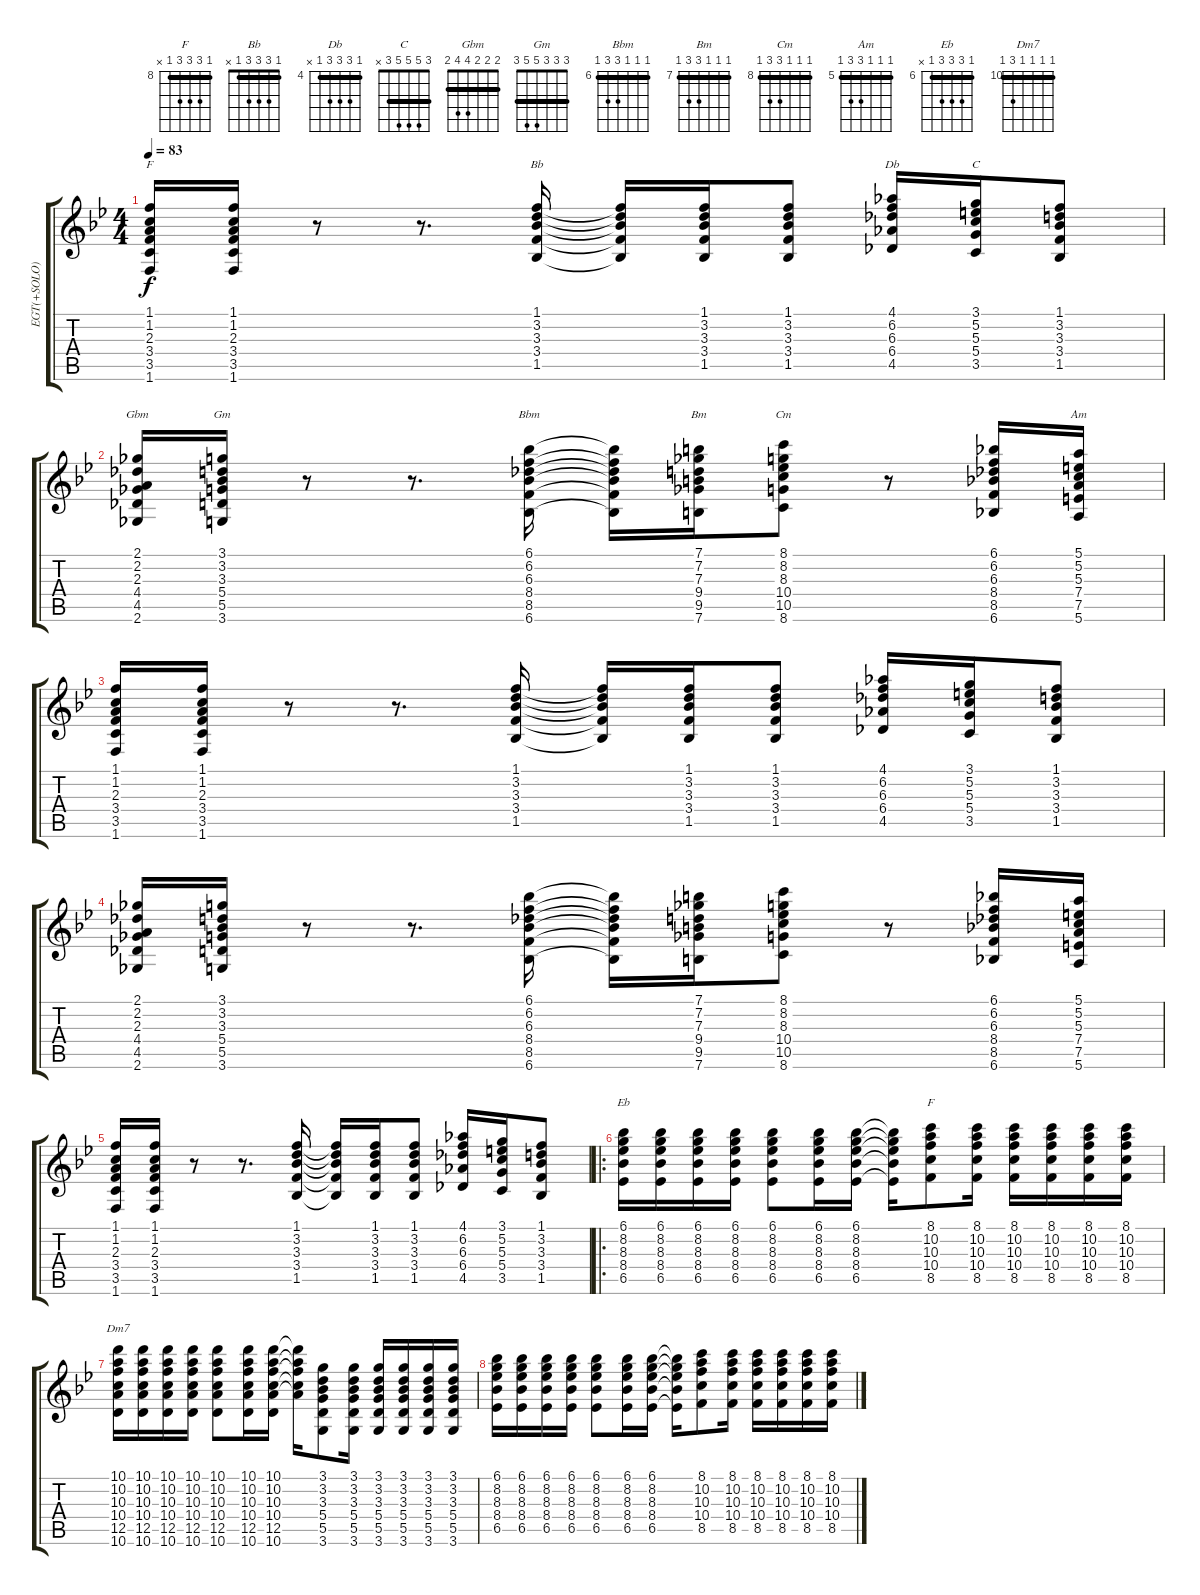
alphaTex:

\track ("EGT(+SOLO)" "EGT(+SOLO)") {instrument distortionguitar}
\staff {score tabs}
\tuning (E4 B3 G3 D3 A2 E2) {hide}
\chord ("F" 1 1 2 3 3 1) {barre 1}
\chord ("Bb" 1 3 3 3 1 x) {barre 1}
\chord ("Db" 4 6 6 6 4 x) {firstfret 4 barre 4}
\chord ("C" 3 5 5 5 3 x) {barre 3}
\chord ("Gbm" 2 2 2 4 4 2) {barre 2}
\chord ("Gm" 3 3 3 5 5 3) {barre 3}
\chord ("Bbm" 6 6 6 8 8 6) {firstfret 6 barre 6}
\chord ("Bm" 7 7 7 9 9 7) {firstfret 7 barre 7}
\chord ("Cm" 8 8 8 10 10 8) {firstfret 8 barre 8}
\chord ("Am" 5 5 5 7 7 5) {firstfret 5 barre 5}
\chord ("Eb" 6 8 8 8 6 x) {firstfret 6 barre 6}
\chord ("F" 8 10 10 10 8 x) {firstfret 8 barre 8}
\chord ("Dm7" 10 10 10 10 12 10) {firstfret 10 barre 10}
\ts (4 4)
\tempo 83
\clef g2
\ks gminor
(1.1 1.2 2.3 3.4 3.5 1.6).16{ch "F" dy f} (1.1 1.2 2.3 3.4 3.5 1.6).16 r.8 r.8{d} (1.1 3.2 3.3 3.4 1.5).16{ch "Bb"} (1.1{t} 3.2{t} 3.3{t} 3.4{t} 1.5{t}).16 (1.1 3.2 3.3 3.4 1.5).16 (1.1 3.2 3.3 3.4 1.5).8 (4.1 6.2 6.3 6.4 4.5).16{ch "Db"} (3.1 5.2 5.3 5.4 3.5).16{ch "C"} (1.1 3.2 3.3 3.4 1.5).8 |
(2.1 2.2 2.3 4.4 4.5 2.6).16{ch "Gbm"} (3.1 3.2 3.3 5.4 5.5 3.6).16{ch "Gm"} r.8 r.8{d} (6.1 6.2 6.3 8.4 8.5 6.6).16{ch "Bbm"} (6.1{t} 6.2{t} 6.3{t} 8.4{t} 8.5{t} 6.6{t}).16 (7.1 7.2 7.3 9.4 9.5 7.6).16{ch "Bm"} (8.1 8.2 8.3 10.4 10.5 8.6).8{ch "Cm"} r.8 (6.1 6.2 6.3 8.4 8.5 6.6).16 (5.1 5.2 5.3 7.4 7.5 5.6).16{ch "Am"} |
(1.1 1.2 2.3 3.4 3.5 1.6).16 (1.1 1.2 2.3 3.4 3.5 1.6).16 r.8 r.8{d} (1.1 3.2 3.3 3.4 1.5).16 (1.1{t} 3.2{t} 3.3{t} 3.4{t} 1.5{t}).16 (1.1 3.2 3.3 3.4 1.5).16 (1.1 3.2 3.3 3.4 1.5).8 (4.1 6.2 6.3 6.4 4.5).16 (3.1 5.2 5.3 5.4 3.5).16 (1.1 3.2 3.3 3.4 1.5).8 |
(2.1 2.2 2.3 4.4 4.5 2.6).16 (3.1 3.2 3.3 5.4 5.5 3.6).16 r.8 r.8{d} (6.1 6.2 6.3 8.4 8.5 6.6).16 (6.1{t} 6.2{t} 6.3{t} 8.4{t} 8.5{t} 6.6{t}).16 (7.1 7.2 7.3 9.4 9.5 7.6).16 (8.1 8.2 8.3 10.4 10.5 8.6).8 r.8 (6.1 6.2 6.3 8.4 8.5 6.6).16 (5.1 5.2 5.3 7.4 7.5 5.6).16 |
(1.1 1.2 2.3 3.4 3.5 1.6).16 (1.1 1.2 2.3 3.4 3.5 1.6).16 r.8 r.8{d} (1.1 3.2 3.3 3.4 1.5).16 (1.1{t} 3.2{t} 3.3{t} 3.4{t} 1.5{t}).16 (1.1 3.2 3.3 3.4 1.5).16 (1.1 3.2 3.3 3.4 1.5).8 (4.1 6.2 6.3 6.4 4.5).16 (3.1 5.2 5.3 5.4 3.5).16 (1.1 3.2 3.3 3.4 1.5).8 |
\ro
(6.1 8.2 8.3 8.4 6.5).16{ch "Eb"} (6.1 8.2 8.3 8.4 6.5).16 (6.1 8.2 8.3 8.4 6.5).16 (6.1 8.2 8.3 8.4 6.5).16 (6.1 8.2 8.3 8.4 6.5).8 (6.1 8.2 8.3 8.4 6.5).16 (6.1 8.2 8.3 8.4 6.5).16 (6.1{t} 8.2{t} 8.3{t} 8.4{t} 6.5{t}).16 (8.1 10.2 10.3 10.4 8.5).8{ch "F"} (8.1 10.2 10.3 10.4 8.5).16 (8.1 10.2 10.3 10.4 8.5).16 (8.1 10.2 10.3 10.4 8.5).16 (8.1 10.2 10.3 10.4 8.5).16 (8.1 10.2 10.3 10.4 8.5).16 |
(10.1 10.2 10.3 10.4 12.5 10.6).16{ch "Dm7"} (10.1 10.2 10.3 10.4 12.5 10.6).16 (10.1 10.2 10.3 10.4 12.5 10.6).16 (10.1 10.2 10.3 10.4 12.5 10.6).16 (10.1 10.2 10.3 10.4 12.5 10.6).8 (10.1 10.2 10.3 10.4 12.5 10.6).16 (10.1 10.2 10.3 10.4 12.5 10.6).16 (10.1{t} 10.2{t} 10.3{t} 10.4{t} 12.5{t}).16 (3.1 3.2 3.3 5.4 5.5 3.6).8 (3.1 3.2 3.3 5.4 5.5 3.6).16 (3.1 3.2 3.3 5.4 5.5 3.6).16 (3.1 3.2 3.3 5.4 5.5 3.6).16 (3.1 3.2 3.3 5.4 5.5 3.6).16 (3.1 3.2 3.3 5.4 5.5 3.6).16 |
(6.1 8.2 8.3 8.4 6.5).16 (6.1 8.2 8.3 8.4 6.5).16 (6.1 8.2 8.3 8.4 6.5).16 (6.1 8.2 8.3 8.4 6.5).16 (6.1 8.2 8.3 8.4 6.5).8 (6.1 8.2 8.3 8.4 6.5).16 (6.1 8.2 8.3 8.4 6.5).16 (6.1{t} 8.2{t} 8.3{t} 8.4{t} 6.5{t}).16 (8.1 10.2 10.3 10.4 8.5).8 (8.1 10.2 10.3 10.4 8.5).16 (8.1 10.2 10.3 10.4 8.5).16 (8.1 10.2 10.3 10.4 8.5).16 (8.1 10.2 10.3 10.4 8.5).16 (8.1 10.2 10.3 10.4 8.5).16
